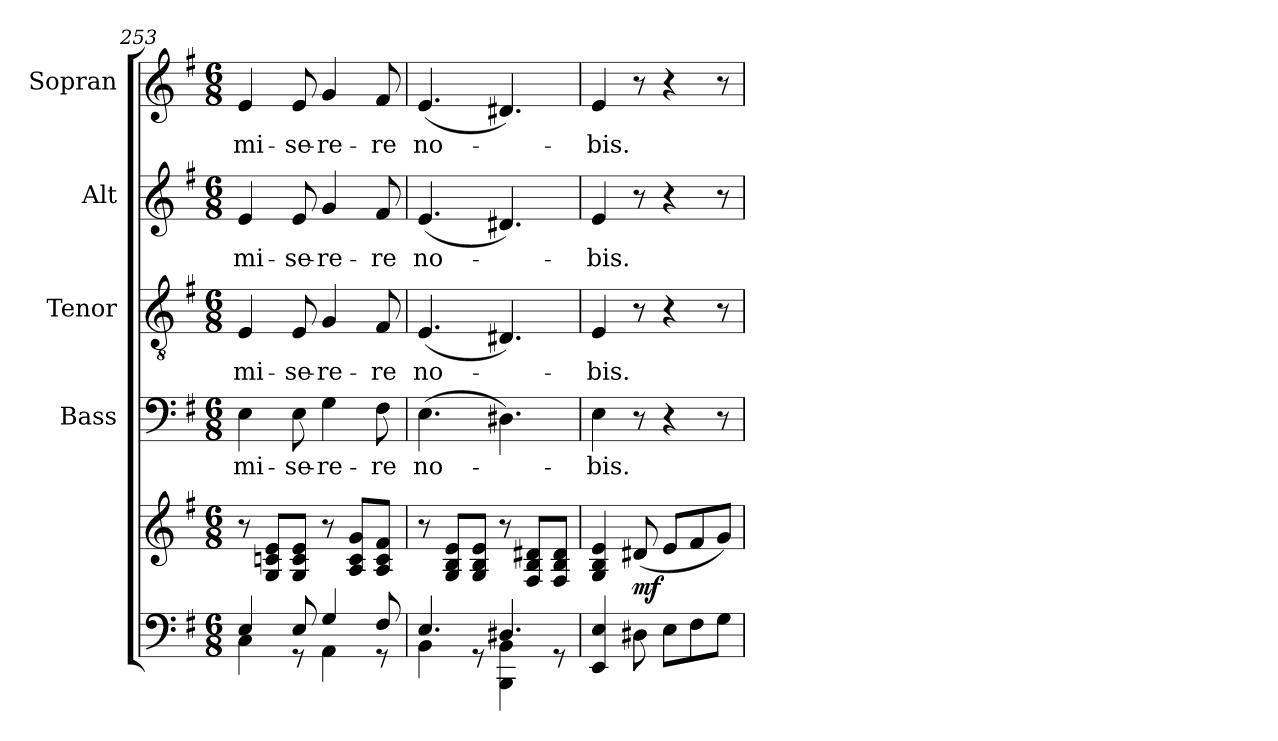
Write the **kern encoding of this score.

**kern	**kern	**dynam	**kern	**text	**kern	**text	**kern	**text	**kern	**text
*part5	*part5	*part5	*part4	*part4	*part3	*part3	*part2	*part2	*part1	*part1
*staff6	*staff5	*staff5/6	*staff4	*staff4	*staff3	*staff3	*staff2	*staff2	*staff1	*staff1
*	*	*	*I"Bass	*	*I"Tenor	*	*I"Alt	*	*I"Sopran	*
*	*	*	*I'B.	*	*I'T.	*	*I'A.	*	*I'S.	*
*clefF4	*clefG2	*	*clefF4	*	*clefGv2	*	*clefG2	*	*clefG2	*
*k[f#]	*k[f#]	*	*k[f#]	*	*k[f#]	*	*k[f#]	*	*k[f#]	*
*G:	*G:	*	*G:	*	*G:	*	*G:	*	*G:	*
*M6/8	*M6/8	*	*M6/8	*	*M6/8	*	*M6/8	*	*M6/8	*
=253	=253	=253	=253	=253	=253	=253	=253	=253	=253	=253
*^	*	*	*	*	*	*	*	*	*	*
!	!	!	!	!	!LO:LY:b	!	!LO:LY:b	!	!LO:LY:b	!	!LO:LY:b
4E/	4C\	8r	.	4E\	mi-	4E/	mi-	4e/	mi-	4e/	mi-
.	.	8G/ 8cn/ 8e/L	.	.	.	.	.	.	.	.	.
!	!	!	!	!	!LO:LY:b	!	!LO:LY:b	!	!LO:LY:b	!	!LO:LY:b
8E/	8rGG	8G/ 8c/ 8e/J	.	8E\	-se-	8E/	-se-	8e/	-se-	8e/	-se-
!	!	!	!	!	!LO:LY:b	!	!LO:LY:b	!	!LO:LY:b	!	!LO:LY:b
4G/	4AA\	8r	.	4G\	-re-	4G/	-re-	4g/	-re-	4g/	-re-
.	.	8A/ 8c/ 8g/L	.	.	.	.	.	.	.	.	.
!	!	!	!	!	!LO:LY:b	!	!LO:LY:b	!	!LO:LY:b	!	!LO:LY:b
8F#/	8rGG	8A/ 8c/ 8f#/J	.	8F#\	-re	8F#/	-re	8f#/	-re	8f#/	-re
=254	=254	=254	=254	=254	=254	=254	=254	=254	=254	=254	=254
!	!	!	!	!	!LO:LY:b	!	!LO:LY:b	!	!LO:LY:b	!	!LO:LY:b
4.E/	4BB\	8r	.	(>4.E\	no-	(<4.E/	no-	(<4.e/	no-	(<4.e/	no-
.	.	8G/ 8B/ 8e/L	.	.	.	.	.	.	.	.	.
.	8rGG	8G/ 8B/ 8e/J	.	.	.	.	.	.	.	.	.
4.D#X/	4BBB\ 4BB\	8r	.	4.D#X\)	.	4.D#X/)	.	4.d#X/)	.	4.d#X/)	.
.	.	8F#/ 8B/ 8d#X/L	.	.	.	.	.	.	.	.	.
.	8rGG	8F#/ 8B/ 8d#/J	.	.	.	.	.	.	.	.	.
=255	=255	=255	=255	=255	=255	=255	=255	=255	=255	=255	=255
!	!	!	!	!	!LO:LY:b	!	!LO:LY:b	!	!LO:LY:b	!	!LO:LY:b
*v	*v	*	*	*	*	*	*	*	*	*	*
4EE/ 4E/	4G/ 4B/ 4e/	.	4E\	-bis.	4E/	-bis.	4e/	-bis.	4e/	-bis.
!	!	!LO:DY:b	!	!	!	!	!	!	!	!
8D#X\	(<8d#X/	mf	8r	.	8r	.	8r	.	8r	.
8E\L	8e/L	.	4r	.	4r	.	4r	.	4r	.
8F#\	8f#/	.	.	.	.	.	.	.	.	.
8G\J	8g/J)	.	8r	.	8r	.	8r	.	8r	.
=	=	=	=	=	=	=	=	=	=	=
*-	*-	*-	*-	*-	*-	*-	*-	*-	*-	*-
